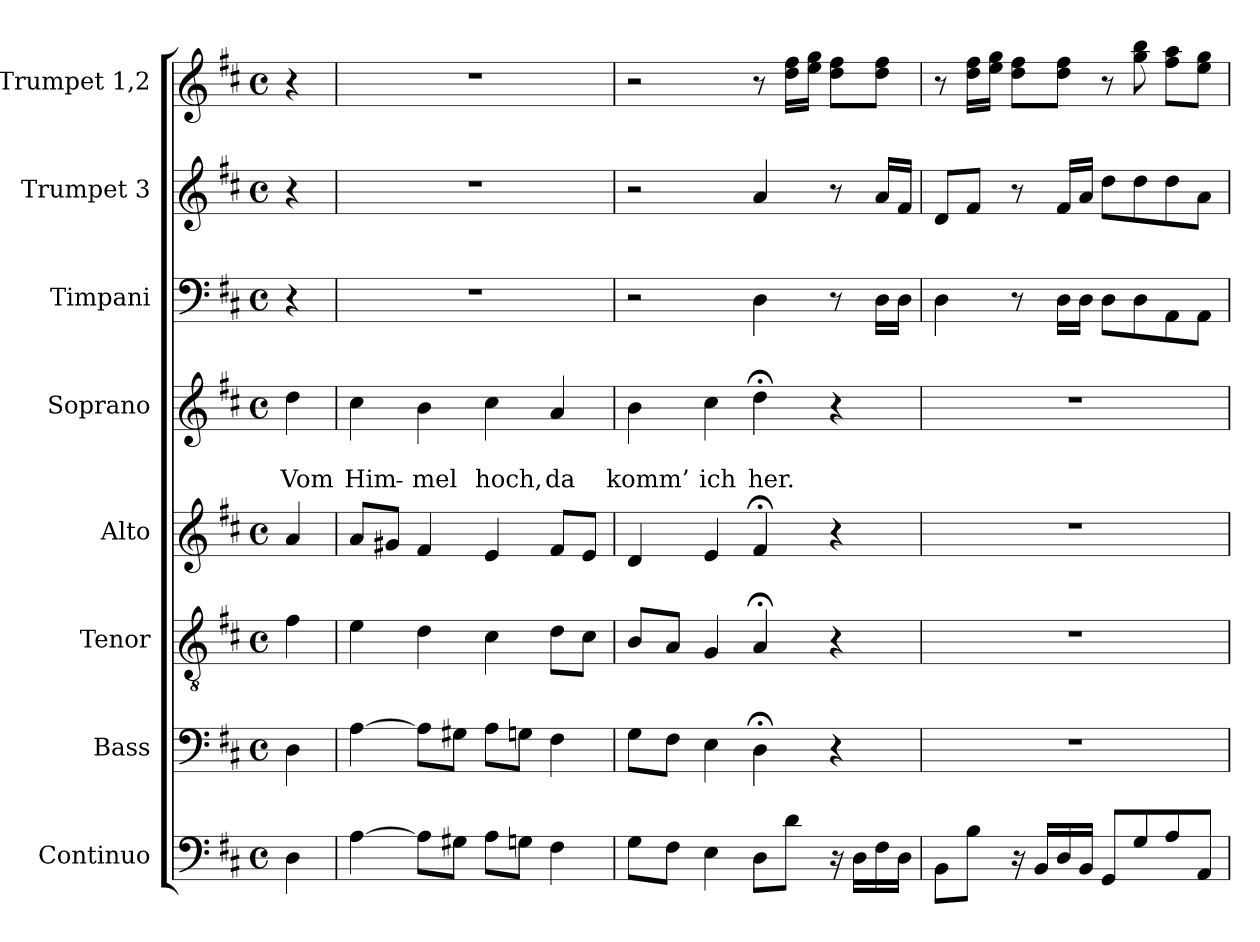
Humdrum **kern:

**kern	**kern	**kern	**kern	**kern	**text	**text	**kern	**kern	**kern
*part8	*part7	*part6	*part5	*part4	*part4	*part4	*part3	*part2	*part1
*staff8	*staff7	*staff6	*staff5	*staff4	*staff4	*staff4	*staff3	*staff2	*staff1
*I"Continuo	*I"Bass	*I"Tenor	*I"Alto	*I"Soprano	*	*	*I"Timpani	*I"Trumpet 3	*I"Trumpet 1,2
*	*I'B.	*I'T.	*I'A.	*I'S.	*	*	*	*	*
*clefF4	*clefF4	*clefGv2	*clefG2	*clefG2	*	*	*clefF4	*clefG2	*clefG2
*k[f#c#]	*k[f#c#]	*k[f#c#]	*k[f#c#]	*k[f#c#]	*	*	*k[f#c#]	*k[f#c#]	*k[f#c#]
*D:	*D:	*D:	*D:	*D:	*	*	*D:	*D:	*D:
*M4/4	*M4/4	*M4/4	*M4/4	*M4/4	*	*	*M4/4	*M4/4	*M4/4
*met(c)	*met(c)	*met(c)	*met(c)	*met(c)	*	*	*met(c)	*met(c)	*met(c)
=	=	=	=	=	=	=	=	=	=
4D\	4D\	4f#\	4a/	4dd\	.	Vom	4r	4r	4r
=1	=1	=1	=1	=1	=1	=1	=1	=1	=1
[4A\	[4A\	4e\	8a/L	4cc#\	.	Him-	1r	1r	1r
.	.	.	8g#X/J	.	.	.	.	.	.
8A\L]	8A\L]	4d\	4f#/	4b\	.	-mel	.	.	.
8G#X\J	8G#X\J	.	.	.	.	.	.	.	.
8A\L	8A\L	4c#\	4e/	4cc#\	.	hoch,	.	.	.
8Gn\J	8Gn\J	.	.	.	.	.	.	.	.
4F#\	4F#\	8d\L	8f#/L	4a/	.	da	.	.	.
.	.	8c#\J	8e/J	.	.	.	.	.	.
=2	=2	=2	=2	=2	=2	=2	=2	=2	=2
8G\L	8G\L	8B/L	4d/	4b\	.	komm’	2r	2r	2r
8F#\J	8F#\J	8A/J	.	.	.	.	.	.	.
4E\	4E\	4G/	4e/	4cc#\	.	ich	.	.	.
8D\L	4D;<\	4A;</	4f#;</	4dd;<\	.	her.	4D\	4a/	8r
8d\J	.	.	.	.	.	.	.	.	16dd\ 16ff#\LL
.	.	.	.	.	.	.	.	.	16ee\ 16gg\JJ
16r	4r	4r	4r	4r	.	.	8r	8r	8dd\ 8ff#\L
16D\LL	.	.	.	.	.	.	.	.	.
16F#\	.	.	.	.	.	.	16D\LL	16a/LL	8dd\ 8ff#\J
16D\JJ	.	.	.	.	.	.	16D\JJ	16f#/JJ	.
=3	=3	=3	=3	=3	=3	=3	=3	=3	=3
8BB\L	1r	1r	1r	1r	.	.	4D\	8d/L	8r
8B\J	.	.	.	.	.	.	.	8f#/J	16dd\ 16ff#\LL
.	.	.	.	.	.	.	.	.	16ee\ 16gg\JJ
16r	.	.	.	.	.	.	8r	8r	8dd\ 8ff#\L
16BB/LL	.	.	.	.	.	.	.	.	.
16D/	.	.	.	.	.	.	16D\LL	16f#/LL	8dd\ 8ff#\J
16BB/JJ	.	.	.	.	.	.	16D\JJ	16a/JJ	.
8GG/L	.	.	.	.	.	.	8D\L	8dd\L	8r
8G/	.	.	.	.	.	.	8D\	8dd\	8gg\ 8bb\
8A/	.	.	.	.	.	.	8AA\	8dd\	8ff#\ 8aa\L
8AA/J	.	.	.	.	.	.	8AA\J	8a\J	8ee\ 8gg\J
=	=	=	=	=	=	=	=	=	=
*-	*-	*-	*-	*-	*-	*-	*-	*-	*-
